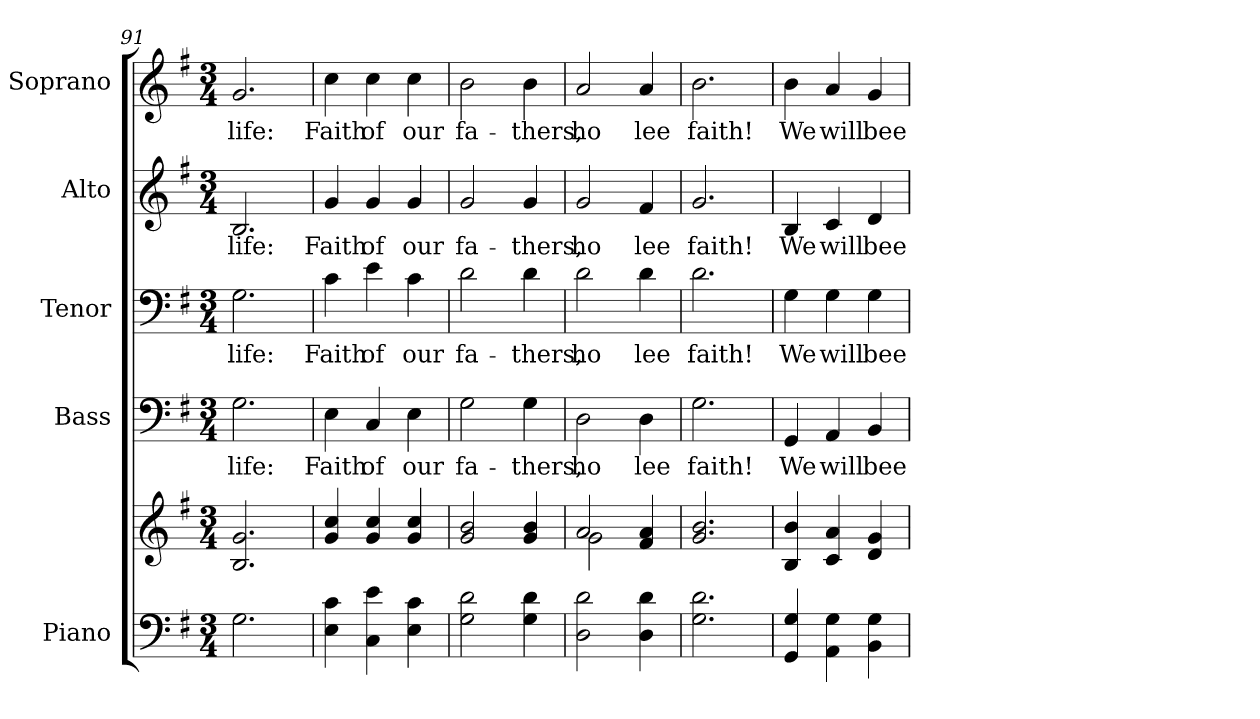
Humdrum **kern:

**kern	**kern	**kern	**text	**kern	**text	**kern	**text	**kern	**text
*part5	*part5	*part4	*part4	*part3	*part3	*part2	*part2	*part1	*part1
*staff6	*staff5	*staff4	*staff4	*staff3	*staff3	*staff2	*staff2	*staff1	*staff1
*I"Piano	*	*I"Bass	*	*I"Tenor	*	*I"Alto	*	*I"Soprano	*
*I'Pno.	*	*I'B.	*	*I'T.	*	*I'A.	*	*I'S.	*
!!LO:PB:g=z
*clefF4	*clefG2	*clefF4	*	*clefF4	*	*clefG2	*	*clefG2	*
*k[f#]	*k[f#]	*k[f#]	*	*k[f#]	*	*k[f#]	*	*k[f#]	*
*G:	*G:	*G:	*	*G:	*	*G:	*	*G:	*
*M3/4	*M3/4	*M3/4	*	*M3/4	*	*M3/4	*	*M3/4	*
=91	=91	=91	=91	=91	=91	=91	=91	=91	=91
!	!	!	!LO:LY:b:color=#000000	!	!	!	!	!	!
!	!	!	!	!	!LO:LY:b:color=#000000	!	!	!	!
!	!	!	!	!	!	!	!LO:LY:b:color=#000000	!	!
!	!	!	!	!	!	!	!	!	!LO:LY:b:color=#000000
2.Gi\	2.Bi/ 2.gi	2.Gi\	life:	2.Gi\	life:	2.Bi/	life:	2.gi/	life:
=92	=92	=92	=92	=92	=92	=92	=92	=92	=92
!	!	!	!LO:LY:b:color=#000000	!	!	!	!	!	!
!	!	!	!	!	!LO:LY:b:color=#000000	!	!	!	!
!	!	!	!	!	!	!	!LO:LY:b:color=#000000	!	!
!	!	!	!	!	!	!	!	!	!LO:LY:b:color=#000000
4Ei\ 4ci	4gi/ 4cci	4Ei\	Faith	4ci\	Faith	4gi/	Faith	4cci\	Faith
!	!	!	!LO:LY:b:color=#000000	!	!	!	!	!	!
!	!	!	!	!	!LO:LY:b:color=#000000	!	!	!	!
!	!	!	!	!	!	!	!LO:LY:b:color=#000000	!	!
!	!	!	!	!	!	!	!	!	!LO:LY:b:color=#000000
4Ci\ 4ei	4gi/ 4cci	4Ci/	of	4ei\	of	4gi/	of	4cci\	of
!	!	!	!LO:LY:b:color=#000000	!	!	!	!	!	!
!	!	!	!	!	!LO:LY:b:color=#000000	!	!	!	!
!	!	!	!	!	!	!	!LO:LY:b:color=#000000	!	!
!	!	!	!	!	!	!	!	!	!LO:LY:b:color=#000000
4Ei\ 4ci	4gi/ 4cci	4Ei\	our	4ci\	our	4gi/	our	4cci\	our
=93	=93	=93	=93	=93	=93	=93	=93	=93	=93
!	!	!	!LO:LY:b:color=#000000	!	!	!	!	!	!
!	!	!	!	!	!LO:LY:b:color=#000000	!	!	!	!
!	!	!	!	!	!	!	!LO:LY:b:color=#000000	!	!
!	!	!	!	!	!	!	!	!	!LO:LY:b:color=#000000
2Gi\ 2di	2gi/ 2bi	2Gi\	fa-	2di\	fa-	2gi/	fa-	2bi\	fa-
!	!	!	!LO:LY:b:color=#000000	!	!	!	!	!	!
!	!	!	!	!	!LO:LY:b:color=#000000	!	!	!	!
!	!	!	!	!	!	!	!LO:LY:b:color=#000000	!	!
!	!	!	!	!	!	!	!	!	!LO:LY:b:color=#000000
4Gi\ 4di	4gi/ 4bi	4Gi\	-thers,	4di\	-thers,	4gi/	-thers,	4bi\	-thers,
!!LO:PB:g=z
=94	=94	=94	=94	=94	=94	=94	=94	=94	=94
*	*^	*	*	*	*	*	*	*	*
!	!	!	!	!LO:LY:b:color=#000000	!	!	!	!	!	!
!	!	!	!	!	!	!LO:LY:b:color=#000000	!	!	!	!
!	!	!	!	!	!	!	!	!LO:LY:b:color=#000000	!	!
!	!	!	!	!	!	!	!	!	!	!LO:LY:b:color=#000000
2Di\ 2di	2ai/	2gi\	2Di\	ho	2di\	ho	2gi/	ho	2ai/	ho
!	!	!	!	!LO:LY:b:color=#000000	!	!	!	!	!	!
!	!	!	!	!	!	!LO:LY:b:color=#000000	!	!	!	!
!	!	!	!	!	!	!	!	!LO:LY:b:color=#000000	!	!
!	!	!	!	!	!	!	!	!	!	!LO:LY:b:color=#000000
4Di\ 4di	4f#i/ 4ai	4ryy	4Di\	lee	4di\	lee	4f#i/	lee	4ai/	lee
*	*v	*v	*	*	*	*	*	*	*	*
=95	=95	=95	=95	=95	=95	=95	=95	=95	=95
*	*^	*	*	*	*	*	*	*	*
!	!	!	!	!LO:LY:b:color=#000000	!	!	!	!	!	!
*	*v	*v	*	*	*	*	*	*	*	*
*	*^	*	*	*	*	*	*	*	*
!	!	!	!	!	!	!LO:LY:b:color=#000000	!	!	!	!
*	*v	*v	*	*	*	*	*	*	*	*
*	*^	*	*	*	*	*	*	*	*
!	!	!	!	!	!	!	!	!LO:LY:b:color=#000000	!	!
*	*v	*v	*	*	*	*	*	*	*	*
*	*^	*	*	*	*	*	*	*	*
!	!	!	!	!	!	!	!	!	!	!LO:LY:b:color=#000000
*	*v	*v	*	*	*	*	*	*	*	*
2.Gi\ 2.di	2.gi/ 2.bi	2.Gi\	faith!	2.di\	faith!	2.gi/	faith!	2.bi\	faith!
=96	=96	=96	=96	=96	=96	=96	=96	=96	=96
!	!	!	!LO:LY:b:color=#000000	!	!	!	!	!	!
!	!	!	!	!	!LO:LY:b:color=#000000	!	!	!	!
!	!	!	!	!	!	!	!LO:LY:b:color=#000000	!	!
!	!	!	!	!	!	!	!	!	!LO:LY:b:color=#000000
4GGi/ 4Gi	4Bi/ 4bi	4GGi/	We	4Gi\	We	4Bi/	We	4bi\	We
!	!	!	!LO:LY:b:color=#000000	!	!	!	!	!	!
!	!	!	!	!	!LO:LY:b:color=#000000	!	!	!	!
!	!	!	!	!	!	!	!LO:LY:b:color=#000000	!	!
!	!	!	!	!	!	!	!	!	!LO:LY:b:color=#000000
4AAi\ 4Gi	4ci/ 4ai	4AAi/	will	4Gi\	will	4ci/	will	4ai/	will
!	!	!	!LO:LY:b:color=#000000	!	!	!	!	!	!
!	!	!	!	!	!LO:LY:b:color=#000000	!	!	!	!
!	!	!	!	!	!	!	!LO:LY:b:color=#000000	!	!
!	!	!	!	!	!	!	!	!	!LO:LY:b:color=#000000
4BBi\ 4Gi	4di/ 4gi	4BBi/	bee	4Gi\	bee	4di/	bee	4gi/	bee
=	=	=	=	=	=	=	=	=	=
*-	*-	*-	*-	*-	*-	*-	*-	*-	*-
